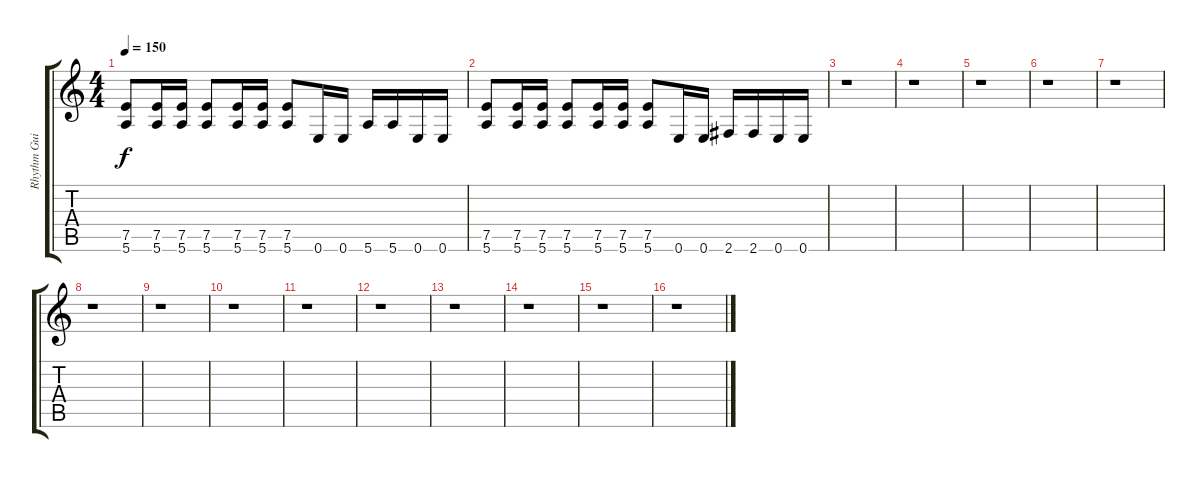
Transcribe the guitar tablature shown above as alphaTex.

\track ("Rhythm Guitar" "Rhythm Gui") {instrument distortionguitar}
\staff {score tabs}
\tuning (E4 B3 G3 D3 A2 E2) {hide}
\ts (4 4)
\tempo 150
\clef g2
\ks c
(7.5 5.6).8{dy f} (7.5 5.6).16 (7.5 5.6).16 (7.5 5.6).8 (7.5 5.6).16 (7.5 5.6).16 (7.5 5.6).8 0.6.16 0.6.16 5.6.16 5.6.16 0.6.16 0.6.16 |
(7.5 5.6).8 (7.5 5.6).16 (7.5 5.6).16 (7.5 5.6).8 (7.5 5.6).16 (7.5 5.6).16 (7.5 5.6).8 0.6.16 0.6.16 2.6.16 2.6.16 0.6.16 0.6.16 |
r.1 |
r.1 |
r.1 |
r.1 |
r.1 |
r.1 |
r.1 |
r.1 |
r.1 |
r.1 |
r.1 |
r.1 |
r.1 |
r.1
